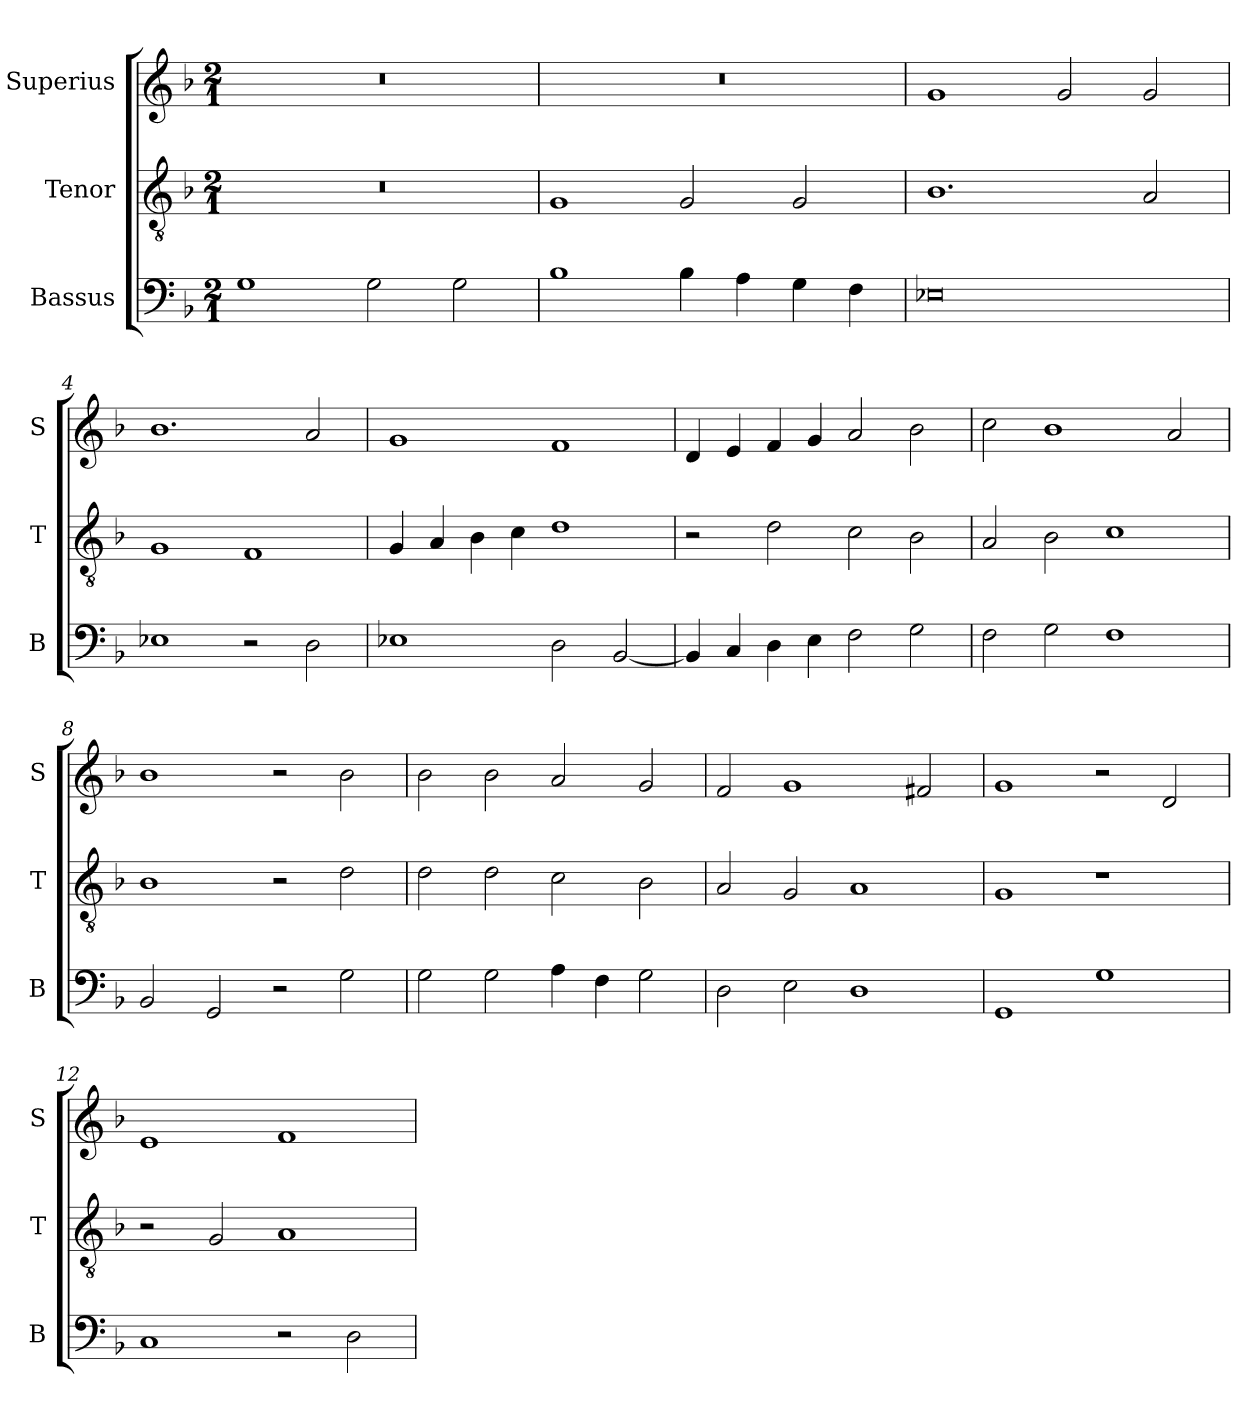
**kern	**kern	**kern
*part3	*part2	*part1
*staff3	*staff2	*staff1
*I"Bassus	*I"Tenor	*I"Superius
*I'B	*I'T	*I'S
*clefF4	*clefGv2	*clefG2
*k[b-]	*k[b-]	*k[b-]
*M2/1	*M2/1	*M2/1
=1	=1	=1
1G	0r	0r
2G	.	.
2G	.	.
=2	=2	=2
1B-	1G	0r
4B-	2G	.
4A	.	.
4G	2G	.
4F	.	.
=3	=3	=3
0E-X	1.B-	1g
.	.	2g
.	2A	2g
=4	=4	=4
1E-X	1G	1.b-
2r	1F	.
2D	.	2a
=5	=5	=5
1E-X	4G	1g
.	4A	.
.	4B-	.
.	4c	.
2D	1d	1f
[2BB-	.	.
=6	=6	=6
4BB-]	2r	4d
4C	.	4e
4D	2d	4f
4E	.	4g
2F	2c	2a
2G	2B-	2b-
=7	=7	=7
2F	2A	2cc
2G	2B-	1b-
1F	1c	.
.	.	2a
=8	=8	=8
2BB-	1B-	1b-
2GG	.	.
2r	2r	2r
2G	2d	2b-
=9	=9	=9
2G	2d	2b-
2G	2d	2b-
4A	2c	2a
4F	.	.
2G	2B-	2g
=10	=10	=10
2D	2A	2f
2E	2G	1g
1D	1A	.
.	.	2f#X
=11	=11	=11
1GG	1G	1g
1G	1r	2r
.	.	2d
=12	=12	=12
1C	2r	1e
.	2G	.
2r	1A	1f
2D	.	.
=	=	=
*-	*-	*-
